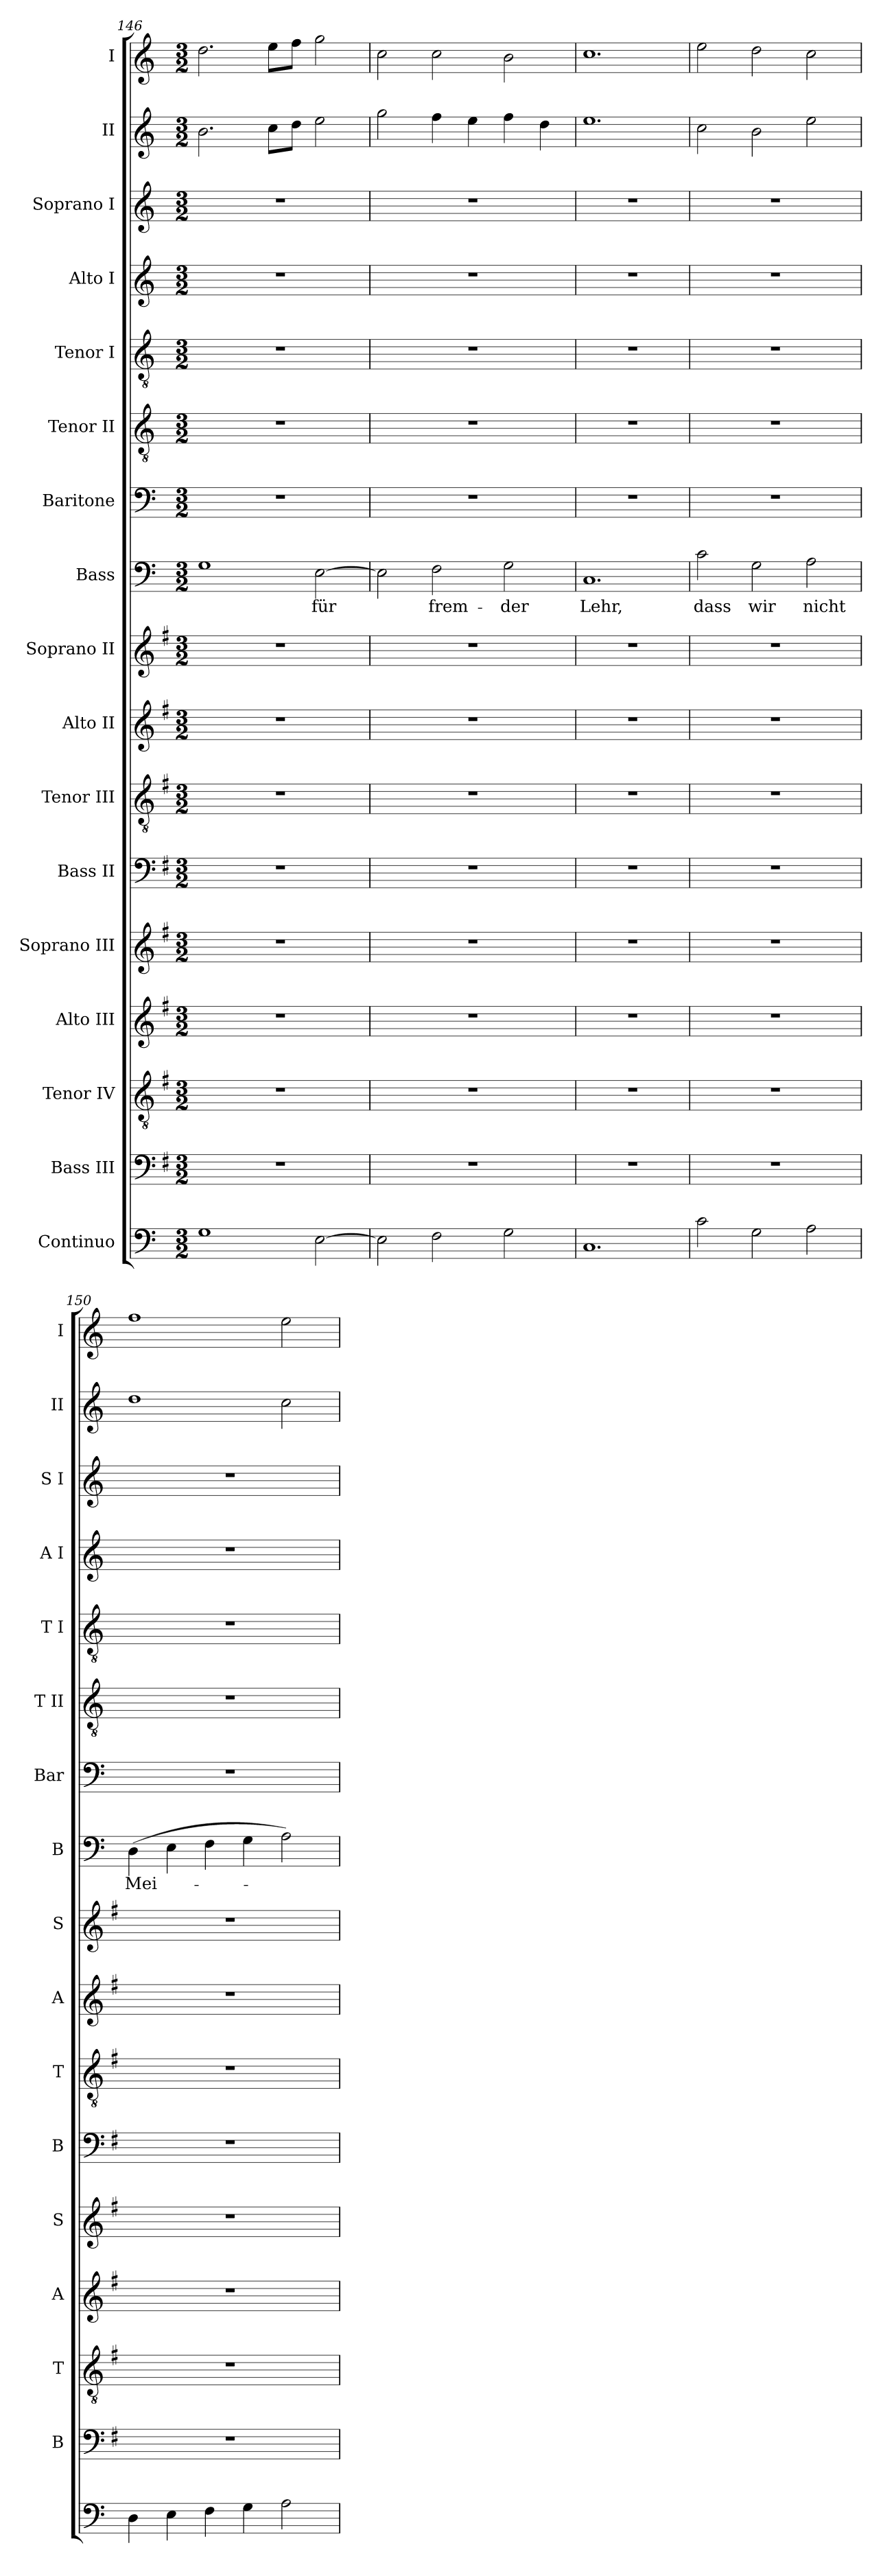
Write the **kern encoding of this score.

**kern	**kern	**kern	**kern	**kern	**kern	**kern	**kern	**kern	**kern	**text	**kern	**kern	**kern	**kern	**kern	**kern	**kern
*part17	*part16	*part15	*part14	*part13	*part12	*part11	*part10	*part9	*part8	*part8	*part7	*part6	*part5	*part4	*part3	*part2	*part1
*staff17	*staff16	*staff15	*staff14	*staff13	*staff12	*staff11	*staff10	*staff9	*staff8	*staff8	*staff7	*staff6	*staff5	*staff4	*staff3	*staff2	*staff1
*I"Continuo	*I"Bass III	*I"Tenor IV	*I"Alto III	*I"Soprano III	*I"Bass II	*I"Tenor III	*I"Alto II	*I"Soprano II	*I"Bass	*	*I"Baritone	*I"Tenor II	*I"Tenor I	*I"Alto I	*I"Soprano I	*I"II	*I"I
*	*I'B	*I'T	*I'A	*I'S	*I'B	*I'T	*I'A	*I'S	*I'B	*	*I'Bar	*I'T II	*I'T I	*I'A I	*I'S I	*I'II	*I'I
*clefF4	*clefF4	*clefGv2	*clefG2	*clefG2	*clefF4	*clefGv2	*clefG2	*clefG2	*clefF4	*	*clefF4	*clefGv2	*clefGv2	*clefG2	*clefG2	*clefG2	*clefG2
*	*ITrd4c7	*ITrd4c7	*ITrd4c7	*ITrd4c7	*ITrd4c7	*ITrd4c7	*ITrd4c7	*ITrd4c7	*	*	*	*	*	*	*	*	*
*k[]	*k[]	*k[]	*k[]	*k[]	*k[]	*k[]	*k[]	*k[]	*k[]	*	*k[]	*k[]	*k[]	*k[]	*k[]	*k[]	*k[]
*C:	*C:	*C:	*C:	*C:	*C:	*C:	*C:	*C:	*C:	*	*C:	*C:	*C:	*C:	*C:	*C:	*C:
*M3/2	*M3/2	*M3/2	*M3/2	*M3/2	*M3/2	*M3/2	*M3/2	*M3/2	*M3/2	*	*M3/2	*M3/2	*M3/2	*M3/2	*M3/2	*M3/2	*M3/2
=146	=146	=146	=146	=146	=146	=146	=146	=146	=146	=146	=146	=146	=146	=146	=146	=146	=146
!	!	!	!	!	!	!	!	!	!	!	!	!	!	!LO:N:vis=1	!LO:N:vis=1	!	!
1G	1.r	1.r	1.r	1.r	1.r	1.r	1.r	1.r	1G	.	1.r	1.r	1.r	1.r	1.r	2.b	2.dd
.	.	.	.	.	.	.	.	.	.	.	.	.	.	.	.	8ccL	8eeL
.	.	.	.	.	.	.	.	.	.	.	.	.	.	.	.	8ddJ	8ffJ
!	!	!	!	!	!	!	!	!	!	!LO:LY:b	!	!	!	!	!	!	!
[2E	.	.	.	.	.	.	.	.	[2E	für	.	.	.	.	.	2ee	2gg
=147	=147	=147	=147	=147	=147	=147	=147	=147	=147	=147	=147	=147	=147	=147	=147	=147	=147
!	!	!	!	!	!	!	!	!	!	!	!	!	!	!LO:N:vis=1	!LO:N:vis=1	!	!
2E]	1.r	1.r	1.r	1.r	1.r	1.r	1.r	1.r	2E]	.	1.r	1.r	1.r	1.r	1.r	2gg	2cc
!	!	!	!	!	!	!	!	!	!	!LO:LY:b	!	!	!	!	!	!	!
2F	.	.	.	.	.	.	.	.	2F	frem-	.	.	.	.	.	4ff	2cc
.	.	.	.	.	.	.	.	.	.	.	.	.	.	.	.	4ee	.
!	!	!	!	!	!	!	!	!	!	!LO:LY:b	!	!	!	!	!	!	!
2G	.	.	.	.	.	.	.	.	2G	-der	.	.	.	.	.	4ff	2b
.	.	.	.	.	.	.	.	.	.	.	.	.	.	.	.	4dd	.
=148	=148	=148	=148	=148	=148	=148	=148	=148	=148	=148	=148	=148	=148	=148	=148	=148	=148
!	!	!	!	!	!	!	!	!	!	!LO:LY:b	!	!	!	!LO:N:vis=1	!LO:N:vis=1	!	!
1.C	1.r	1.r	1.r	1.r	1.r	1.r	1.r	1.r	1.C	Lehr,	1.r	1.r	1.r	1.r	1.r	1.ee	1.cc
=149	=149	=149	=149	=149	=149	=149	=149	=149	=149	=149	=149	=149	=149	=149	=149	=149	=149
!	!	!	!	!	!	!	!	!	!	!LO:LY:b	!	!	!	!LO:N:vis=1	!LO:N:vis=1	!	!
2c	1.r	1.r	1.r	1.r	1.r	1.r	1.r	1.r	2c	dass	1.r	1.r	1.r	1.r	1.r	2cc	2ee
!	!	!	!	!	!	!	!	!	!	!LO:LY:b	!	!	!	!	!	!	!
2G	.	.	.	.	.	.	.	.	2G	wir	.	.	.	.	.	2b	2dd
!	!	!	!	!	!	!	!	!	!	!LO:LY:b	!	!	!	!	!	!	!
2A	.	.	.	.	.	.	.	.	2A	nicht	.	.	.	.	.	2ee	2cc
=150	=150	=150	=150	=150	=150	=150	=150	=150	=150	=150	=150	=150	=150	=150	=150	=150	=150
!	!	!	!	!	!	!	!	!	!	!LO:LY:b	!	!	!	!LO:N:vis=1	!LO:N:vis=1	!	!
4D	1.r	1.r	1.r	1.r	1.r	1.r	1.r	1.r	(>4D	Mei-	1.r	1.r	1.r	1.r	1.r	1dd	1ff
4E	.	.	.	.	.	.	.	.	4E	.	.	.	.	.	.	.	.
4F	.	.	.	.	.	.	.	.	4F	.	.	.	.	.	.	.	.
4G	.	.	.	.	.	.	.	.	4G	.	.	.	.	.	.	.	.
2A	.	.	.	.	.	.	.	.	2A)	.	.	.	.	.	.	2cc	2ee
=	=	=	=	=	=	=	=	=	=	=	=	=	=	=	=	=	=
*-	*-	*-	*-	*-	*-	*-	*-	*-	*-	*-	*-	*-	*-	*-	*-	*-	*-
